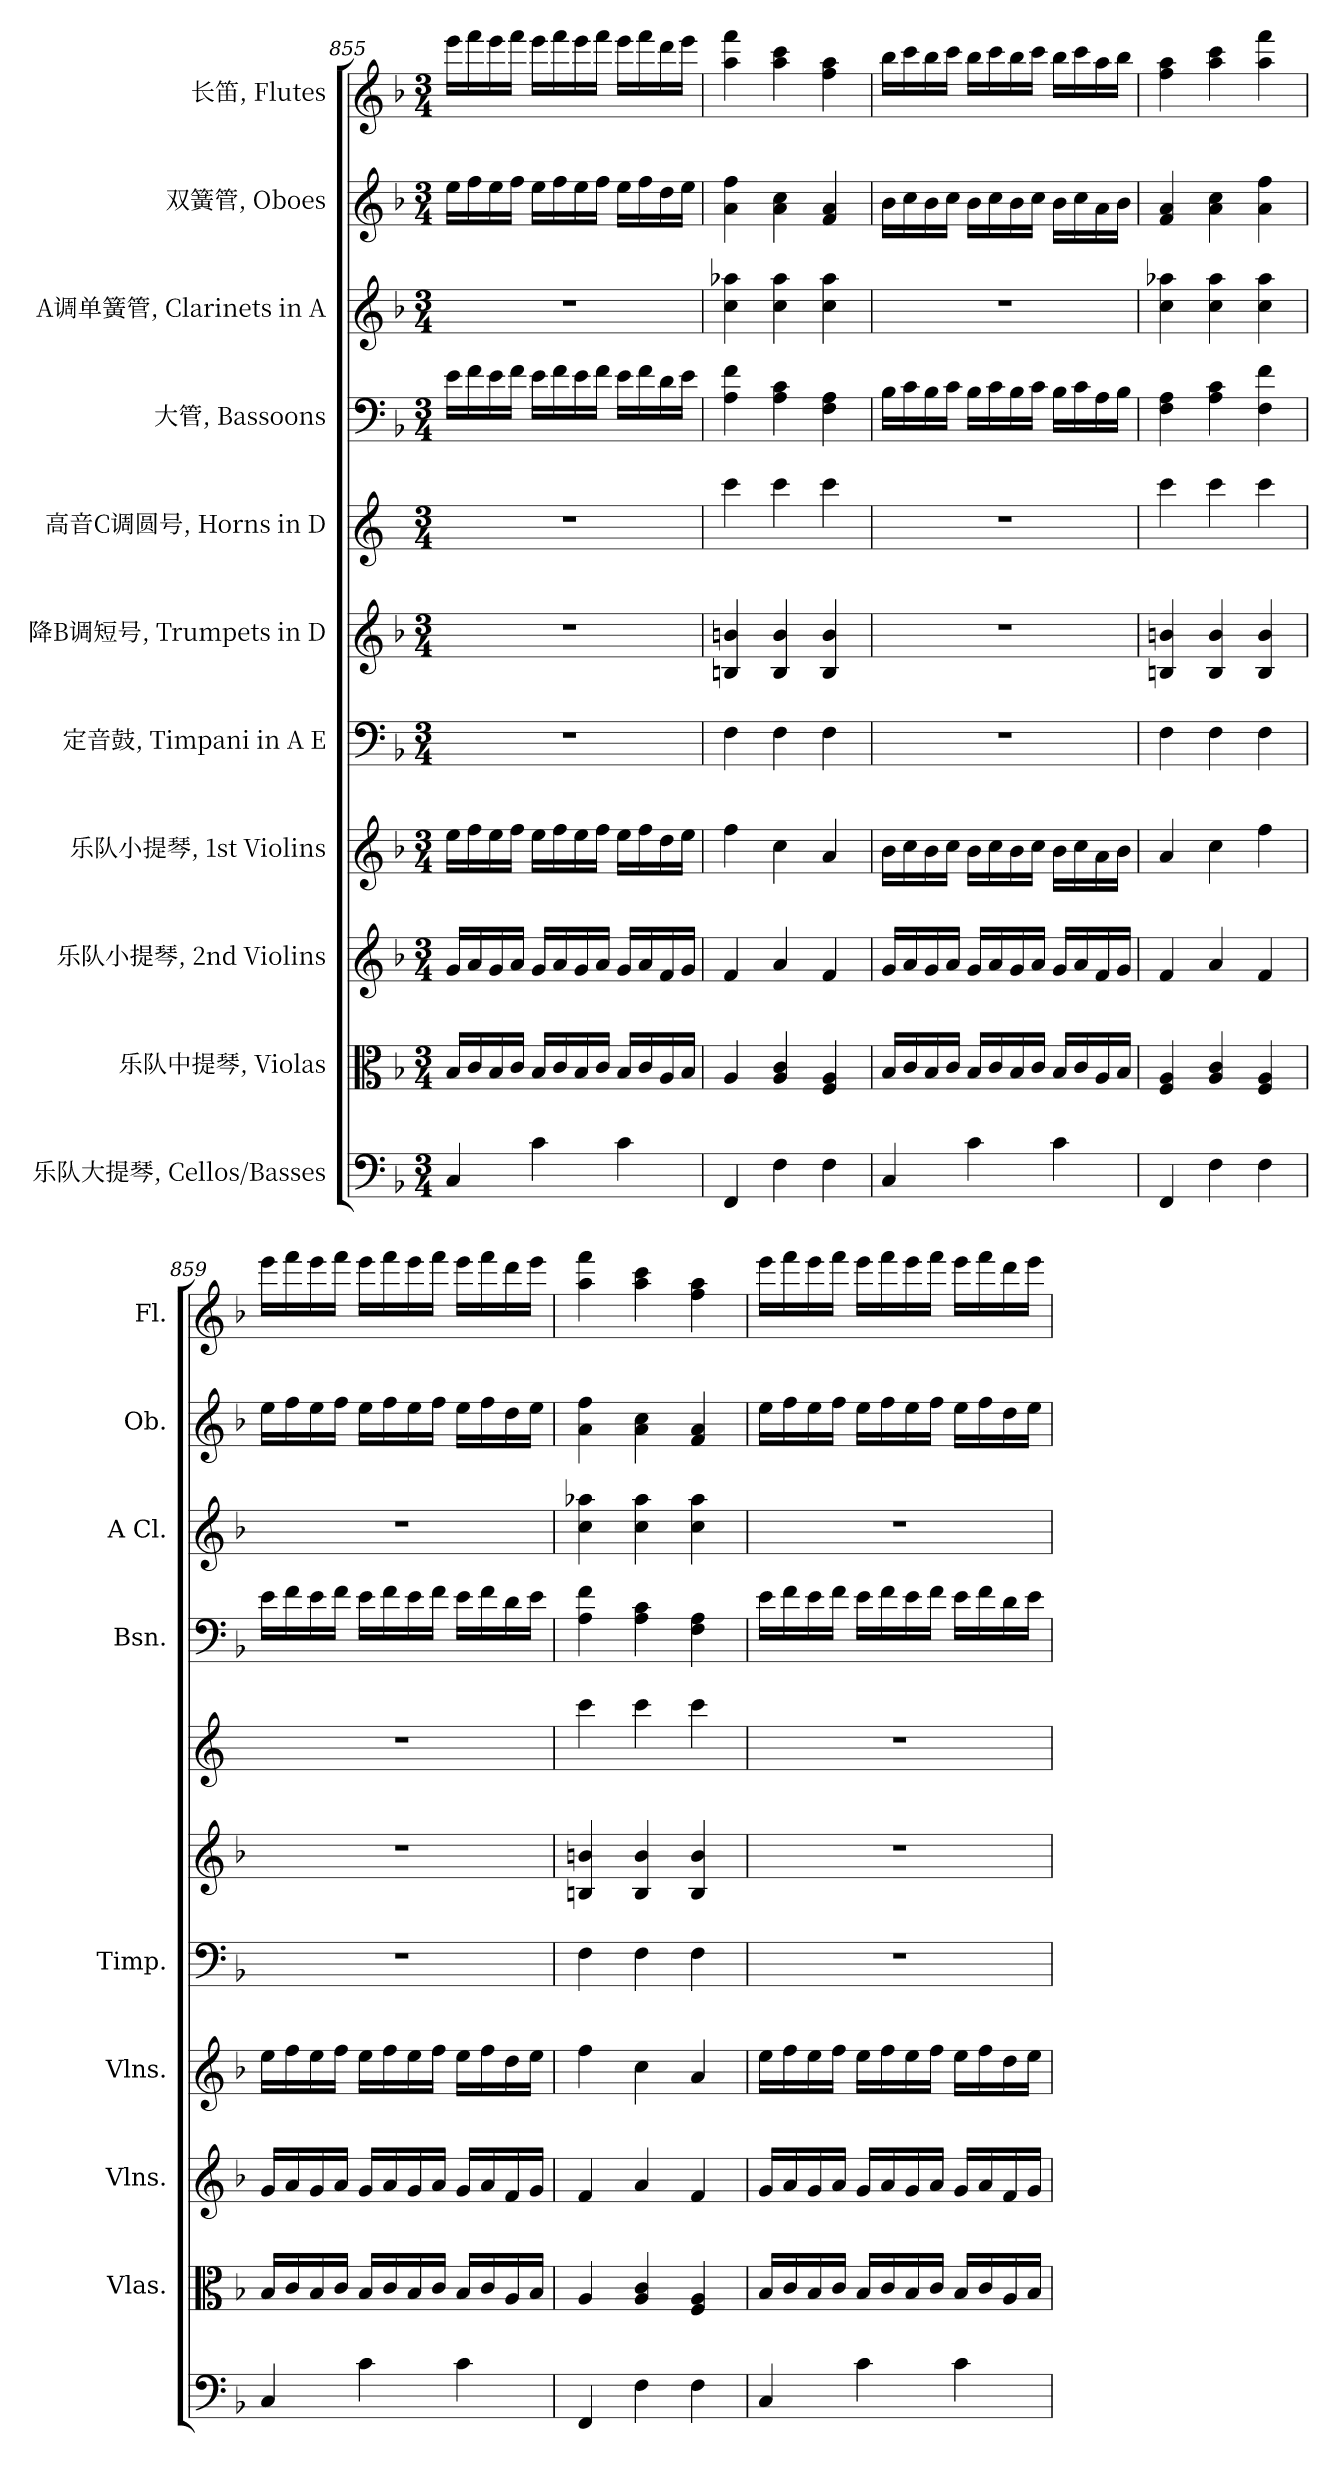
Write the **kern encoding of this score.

**kern	**kern	**kern	**kern	**kern	**kern	**kern	**kern	**kern	**kern	**kern
*part11	*part10	*part9	*part8	*part7	*part6	*part5	*part4	*part3	*part2	*part1
*staff11	*staff10	*staff9	*staff8	*staff7	*staff6	*staff5	*staff4	*staff3	*staff2	*staff1
*I"乐队大提琴, Cellos/Basses	*I"乐队中提琴, Violas	*I"乐队小提琴, 2nd Violins	*I"乐队小提琴, 1st Violins	*I"定音鼓, Timpani in A E	*I"降B调短号, Trumpets in D	*I"高音C调圆号, Horns in D	*I"大管, Bassoons	*I"A调单簧管, Clarinets in A	*I"双簧管, Oboes	*I"长笛, Flutes
*	*I'Vlas.	*I'Vlns.	*I'Vlns.	*I'Timp.	*	*	*I'Bsn.	*I'A Cl.	*I'Ob.	*I'Fl.
*clefF4	*clefC3	*clefG2	*clefG2	*clefF4	*clefG2	*clefG2	*clefF4	*clefG2	*clefG2	*clefG2
*	*	*	*	*	*ITrd1c2	*ITrd4c7	*	*ITrd2c3	*	*
*k[b-]	*k[b-]	*k[b-]	*k[b-]	*k[b-]	*k[b-e-a-]	*k[b-]	*k[b-]	*k[f#c#]	*k[b-]	*k[b-]
*M3/4	*M3/4	*M3/4	*M3/4	*M3/4	*M3/4	*M3/4	*M3/4	*M3/4	*M3/4	*M3/4
=855	=855	=855	=855	=855	=855	=855	=855	=855	=855	=855
4C/	16B-/LL	16g/LL	16ee\LL	2.r	2.r	2.r	16e\LL	2.r	16ee\LL	16eee\LL
.	16c/	16a/	16ff\	.	.	.	16f\	.	16ff\	16fff\
.	16B-/	16g/	16ee\	.	.	.	16e\	.	16ee\	16eee\
.	16c/JJ	16a/JJ	16ff\JJ	.	.	.	16f\JJ	.	16ff\JJ	16fff\JJ
4c\	16B-/LL	16g/LL	16ee\LL	.	.	.	16e\LL	.	16ee\LL	16eee\LL
.	16c/	16a/	16ff\	.	.	.	16f\	.	16ff\	16fff\
.	16B-/	16g/	16ee\	.	.	.	16e\	.	16ee\	16eee\
.	16c/JJ	16a/JJ	16ff\JJ	.	.	.	16f\JJ	.	16ff\JJ	16fff\JJ
4c\	16B-/LL	16g/LL	16ee\LL	.	.	.	16e\LL	.	16ee\LL	16eee\LL
.	16c/	16a/	16ff\	.	.	.	16f\	.	16ff\	16fff\
.	16A/	16f/	16dd\	.	.	.	16d\	.	16dd\	16ddd\
.	16B-/JJ	16g/JJ	16ee\JJ	.	.	.	16e\JJ	.	16ee\JJ	16eee\JJ
=856	=856	=856	=856	=856	=856	=856	=856	=856	=856	=856
4FF/	4A/	4f/	4ff\	4F\	4An/ 4an/	4ff\	4A\ 4f\	4a\ 4ffn\	4a\ 4ff\	4aa\ 4fff\
4F\	4A/ 4c/	4a/	4cc\	4F\	4A/ 4a/	4ff\	4A\ 4c\	4a\ 4ff\	4a\ 4cc\	4aa\ 4ccc\
4F\	4F/ 4A/	4f/	4a/	4F\	4A/ 4a/	4ff\	4F\ 4A\	4a\ 4ff\	4f/ 4a/	4ff\ 4aa\
!!LO:PB:g=z
=857	=857	=857	=857	=857	=857	=857	=857	=857	=857	=857
4C/	16B-/LL	16g/LL	16b-\LL	2.r	2.r	2.r	16B-\LL	2.r	16b-\LL	16bb-\LL
.	16c/	16a/	16cc\	.	.	.	16c\	.	16cc\	16ccc\
.	16B-/	16g/	16b-\	.	.	.	16B-\	.	16b-\	16bb-\
.	16c/JJ	16a/JJ	16cc\JJ	.	.	.	16c\JJ	.	16cc\JJ	16ccc\JJ
4c\	16B-/LL	16g/LL	16b-\LL	.	.	.	16B-\LL	.	16b-\LL	16bb-\LL
.	16c/	16a/	16cc\	.	.	.	16c\	.	16cc\	16ccc\
.	16B-/	16g/	16b-\	.	.	.	16B-\	.	16b-\	16bb-\
.	16c/JJ	16a/JJ	16cc\JJ	.	.	.	16c\JJ	.	16cc\JJ	16ccc\JJ
4c\	16B-/LL	16g/LL	16b-\LL	.	.	.	16B-\LL	.	16b-\LL	16bb-\LL
.	16c/	16a/	16cc\	.	.	.	16c\	.	16cc\	16ccc\
.	16A/	16f/	16a\	.	.	.	16A\	.	16a\	16aa\
.	16B-/JJ	16g/JJ	16b-\JJ	.	.	.	16B-\JJ	.	16b-\JJ	16bb-\JJ
=858	=858	=858	=858	=858	=858	=858	=858	=858	=858	=858
4FF/	4F/ 4A/	4f/	4a/	4F\	4An/ 4an/	4ff\	4F\ 4A\	4a\ 4ffn\	4f/ 4a/	4ff\ 4aa\
4F\	4A/ 4c/	4a/	4cc\	4F\	4A/ 4a/	4ff\	4A\ 4c\	4a\ 4ff\	4a\ 4cc\	4aa\ 4ccc\
4F\	4F/ 4A/	4f/	4ff\	4F\	4A/ 4a/	4ff\	4F\ 4f\	4a\ 4ff\	4a\ 4ff\	4aa\ 4fff\
=859	=859	=859	=859	=859	=859	=859	=859	=859	=859	=859
4C/	16B-/LL	16g/LL	16ee\LL	2.r	2.r	2.r	16e\LL	2.r	16ee\LL	16eee\LL
.	16c/	16a/	16ff\	.	.	.	16f\	.	16ff\	16fff\
.	16B-/	16g/	16ee\	.	.	.	16e\	.	16ee\	16eee\
.	16c/JJ	16a/JJ	16ff\JJ	.	.	.	16f\JJ	.	16ff\JJ	16fff\JJ
4c\	16B-/LL	16g/LL	16ee\LL	.	.	.	16e\LL	.	16ee\LL	16eee\LL
.	16c/	16a/	16ff\	.	.	.	16f\	.	16ff\	16fff\
.	16B-/	16g/	16ee\	.	.	.	16e\	.	16ee\	16eee\
.	16c/JJ	16a/JJ	16ff\JJ	.	.	.	16f\JJ	.	16ff\JJ	16fff\JJ
4c\	16B-/LL	16g/LL	16ee\LL	.	.	.	16e\LL	.	16ee\LL	16eee\LL
.	16c/	16a/	16ff\	.	.	.	16f\	.	16ff\	16fff\
.	16A/	16f/	16dd\	.	.	.	16d\	.	16dd\	16ddd\
.	16B-/JJ	16g/JJ	16ee\JJ	.	.	.	16e\JJ	.	16ee\JJ	16eee\JJ
!!LO:PB:g=z
=860	=860	=860	=860	=860	=860	=860	=860	=860	=860	=860
4FF/	4A/	4f/	4ff\	4F\	4An/ 4an/	4ff\	4A\ 4f\	4a\ 4ffn\	4a\ 4ff\	4aa\ 4fff\
4F\	4A/ 4c/	4a/	4cc\	4F\	4A/ 4a/	4ff\	4A\ 4c\	4a\ 4ff\	4a\ 4cc\	4aa\ 4ccc\
4F\	4F/ 4A/	4f/	4a/	4F\	4A/ 4a/	4ff\	4F\ 4A\	4a\ 4ff\	4f/ 4a/	4ff\ 4aa\
=861	=861	=861	=861	=861	=861	=861	=861	=861	=861	=861
4C/	16B-/LL	16g/LL	16ee\LL	2.r	2.r	2.r	16e\LL	2.r	16ee\LL	16eee\LL
.	16c/	16a/	16ff\	.	.	.	16f\	.	16ff\	16fff\
.	16B-/	16g/	16ee\	.	.	.	16e\	.	16ee\	16eee\
.	16c/JJ	16a/JJ	16ff\JJ	.	.	.	16f\JJ	.	16ff\JJ	16fff\JJ
4c\	16B-/LL	16g/LL	16ee\LL	.	.	.	16e\LL	.	16ee\LL	16eee\LL
.	16c/	16a/	16ff\	.	.	.	16f\	.	16ff\	16fff\
.	16B-/	16g/	16ee\	.	.	.	16e\	.	16ee\	16eee\
.	16c/JJ	16a/JJ	16ff\JJ	.	.	.	16f\JJ	.	16ff\JJ	16fff\JJ
4c\	16B-/LL	16g/LL	16ee\LL	.	.	.	16e\LL	.	16ee\LL	16eee\LL
.	16c/	16a/	16ff\	.	.	.	16f\	.	16ff\	16fff\
.	16A/	16f/	16dd\	.	.	.	16d\	.	16dd\	16ddd\
.	16B-/JJ	16g/JJ	16ee\JJ	.	.	.	16e\JJ	.	16ee\JJ	16eee\JJ
=	=	=	=	=	=	=	=	=	=	=
*-	*-	*-	*-	*-	*-	*-	*-	*-	*-	*-
